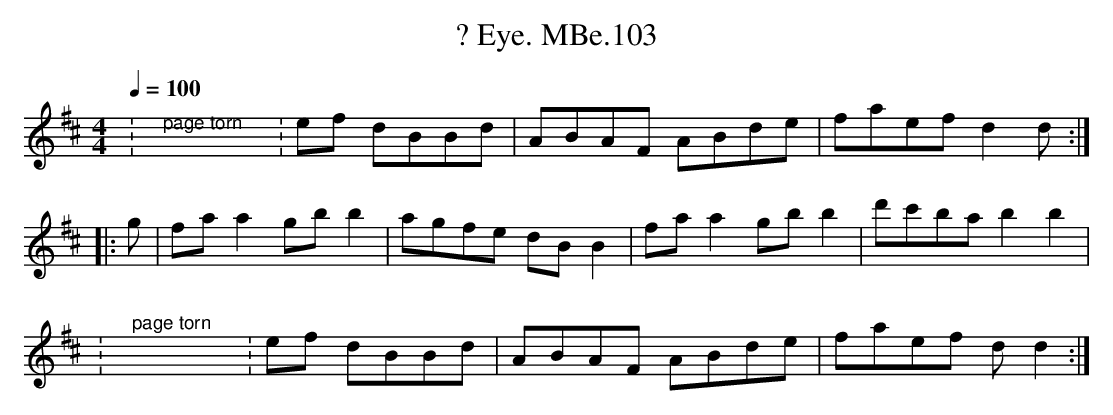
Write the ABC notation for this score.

X:1
T:? Eye. MBe.103
M:4/4
L:1/8
Q:1/4=100
K:D
:">page torn"yyy:ef dBBd|ABAF ABde|faef d2d:|
|:g|fa a2 gb b2|agfe dB B2|fa a2 gb b2|d'c'ba b2b2|
:">page torn"yyy:ef dBBd|ABAF ABde|faef dd2:|
